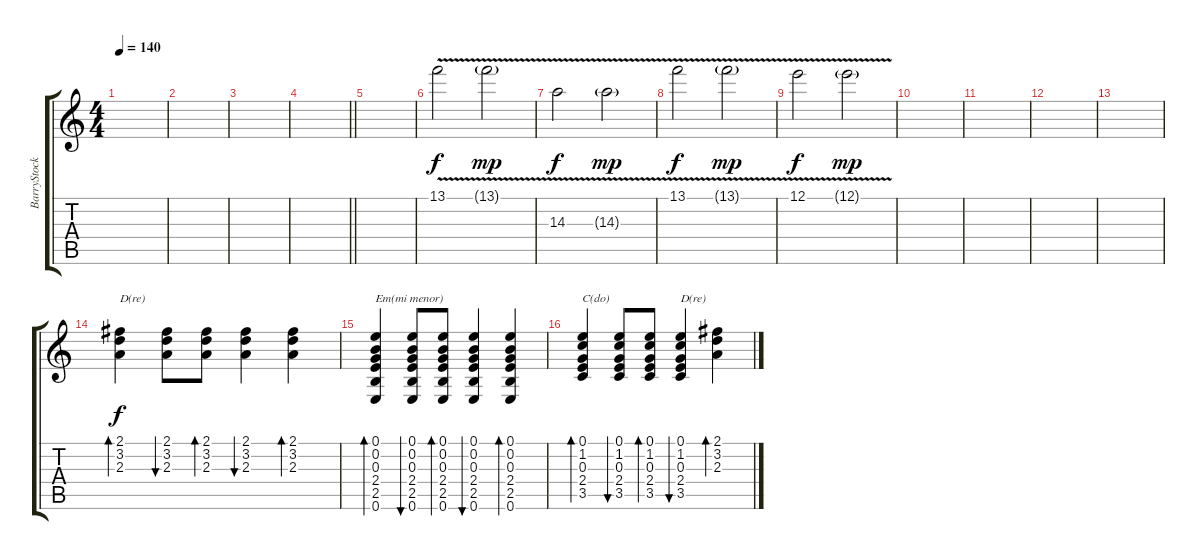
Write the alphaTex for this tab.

\track ("BarryStock" "BarryStock") {instrument distortionguitar}
\staff {score tabs}
\tuning (E4 B3 G3 D3 A2 E2) {hide}
\ts (4 4)
\tempo 140
\clef g2
\ks c
|
|
|
\barLineRight lightlight
|
|
13.1{v}.2 13.1{v g}.2{dy mp} |
14.3{v}.2{dy f} 14.3{v g}.2{dy mp} |
13.1{v}.2{dy f} 13.1{v g}.2{dy mp} |
12.1{v}.2{dy f} 12.1{v g}.2{dy mp} |
|
|
|
|
(2.1 3.2 2.3).4{bd 60 txt "D(re)" dy f} (2.1 3.2 2.3).8{bu 60} (2.1 3.2 2.3).8{bd 60} (2.1 3.2 2.3).4{bu 60} (2.1 3.2 2.3).4{bd 60} |
(0.1 0.2 0.3 2.4 2.5 0.6).4{bd 60 txt "Em(mi menor)"} (0.1 0.2 0.3 2.4 2.5 0.6).8{bu 60} (0.1 0.2 0.3 2.4 2.5 0.6).8{bd 60} (0.1 0.2 0.3 2.4 2.5 0.6).4{bu 60} (0.1 0.2 0.3 2.4 2.5 0.6).4{bd 60} |
(0.1 1.2 0.3 2.4 3.5).4{bd 60 txt "C(do)"} (0.1 1.2 0.3 2.4 3.5).8{bu 60} (0.1 1.2 0.3 2.4 3.5).8{bd 60} (0.1 1.2 0.3 2.4 3.5).4{bu 60 txt "D(re)"} (2.1 3.2 2.3).4{bd 60}
